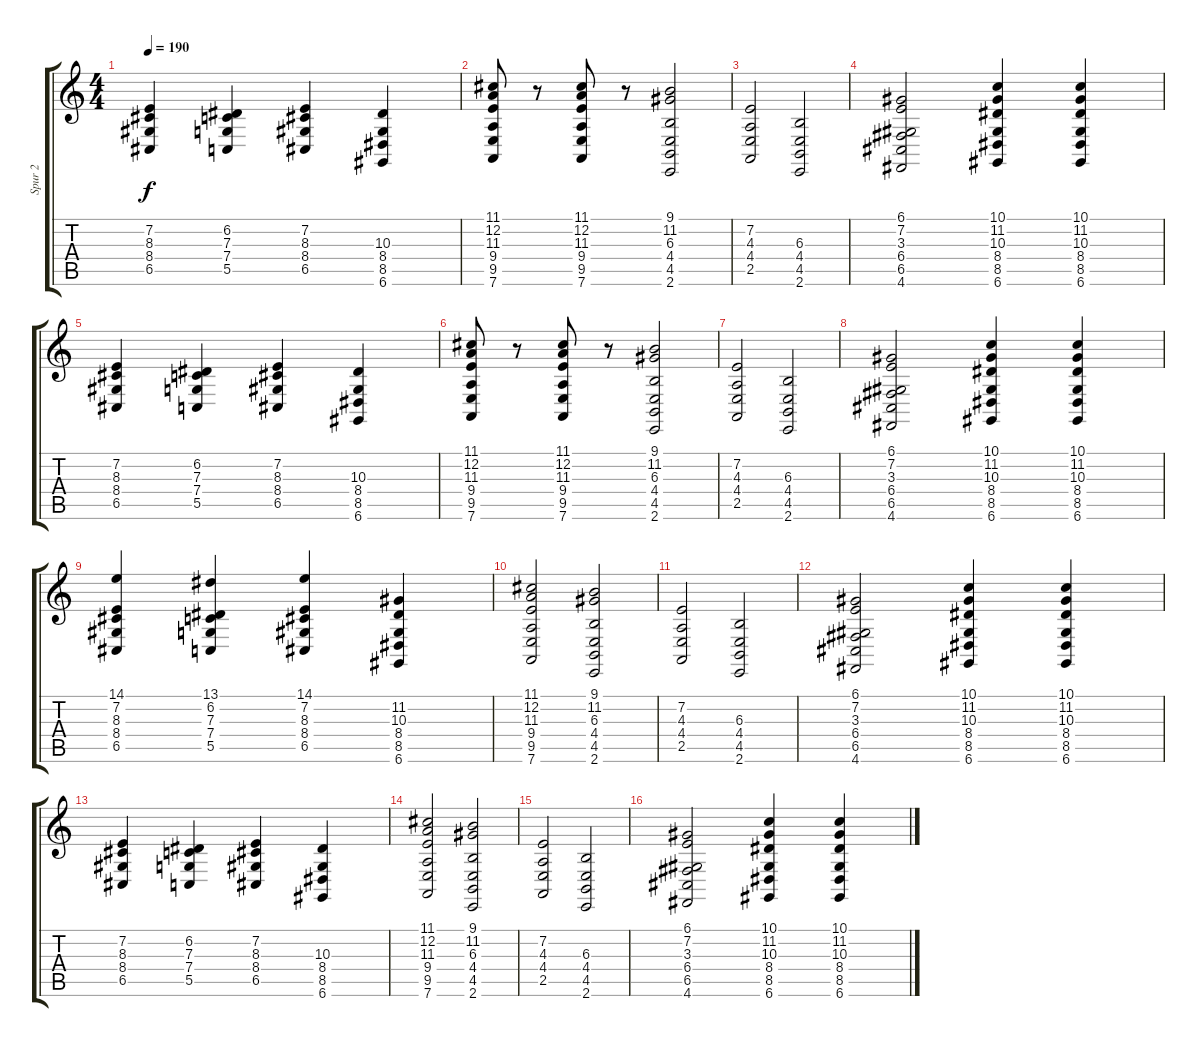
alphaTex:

\track ("Spur 2" "Spur 2") {instrument stringensemble1}
\staff {score tabs}
\tuning (D4 A3 F3 C3 G2 D2) {hide}
\ts (4 4)
\tempo 190
\clef g2
\ks c
(7.2 8.3 8.4 6.5).4{dy f} (6.2 7.3 7.4 5.5).4 (7.2 8.3 8.4 6.5).4 (10.3 8.4 8.5 6.6).4 |
(11.1 12.2 11.3 9.4 9.5 7.6).8 r.8 (11.1 12.2 11.3 9.4 9.5 7.6).8 r.8 (9.1 11.2 6.3 4.4 4.5 2.6).2 |
(7.2 4.3 4.4 2.5).2 (6.3 4.4 4.5 2.6).2 |
(6.1 7.2 3.3 6.4 6.5 4.6).2 (10.1 11.2 10.3 8.4 8.5 6.6).4 (10.1 11.2 10.3 8.4 8.5 6.6).4 |
(7.2 8.3 8.4 6.5).4 (6.2 7.3 7.4 5.5).4 (7.2 8.3 8.4 6.5).4 (10.3 8.4 8.5 6.6).4 |
(11.1 12.2 11.3 9.4 9.5 7.6).8 r.8 (11.1 12.2 11.3 9.4 9.5 7.6).8 r.8 (9.1 11.2 6.3 4.4 4.5 2.6).2 |
(7.2 4.3 4.4 2.5).2 (6.3 4.4 4.5 2.6).2 |
(6.1 7.2 3.3 6.4 6.5 4.6).2 (10.1 11.2 10.3 8.4 8.5 6.6).4 (10.1 11.2 10.3 8.4 8.5 6.6).4 |
(14.1 7.2 8.3 8.4 6.5).4 (13.1 6.2 7.3 7.4 5.5).4 (14.1 7.2 8.3 8.4 6.5).4 (11.2 10.3 8.4 8.5 6.6).4 |
(11.1 12.2 11.3 9.4 9.5 7.6).2 (9.1 11.2 6.3 4.4 4.5 2.6).2 |
(7.2 4.3 4.4 2.5).2 (6.3 4.4 4.5 2.6).2 |
(6.1 7.2 3.3 6.4 6.5 4.6).2 (10.1 11.2 10.3 8.4 8.5 6.6).4 (10.1 11.2 10.3 8.4 8.5 6.6).4 |
(7.2 8.3 8.4 6.5).4 (6.2 7.3 7.4 5.5).4 (7.2 8.3 8.4 6.5).4 (10.3 8.4 8.5 6.6).4 |
(11.1 12.2 11.3 9.4 9.5 7.6).2 (9.1 11.2 6.3 4.4 4.5 2.6).2 |
(7.2 4.3 4.4 2.5).2 (6.3 4.4 4.5 2.6).2 |
(6.1 7.2 3.3 6.4 6.5 4.6).2 (10.1 11.2 10.3 8.4 8.5 6.6).4 (10.1 11.2 10.3 8.4 8.5 6.6).4
